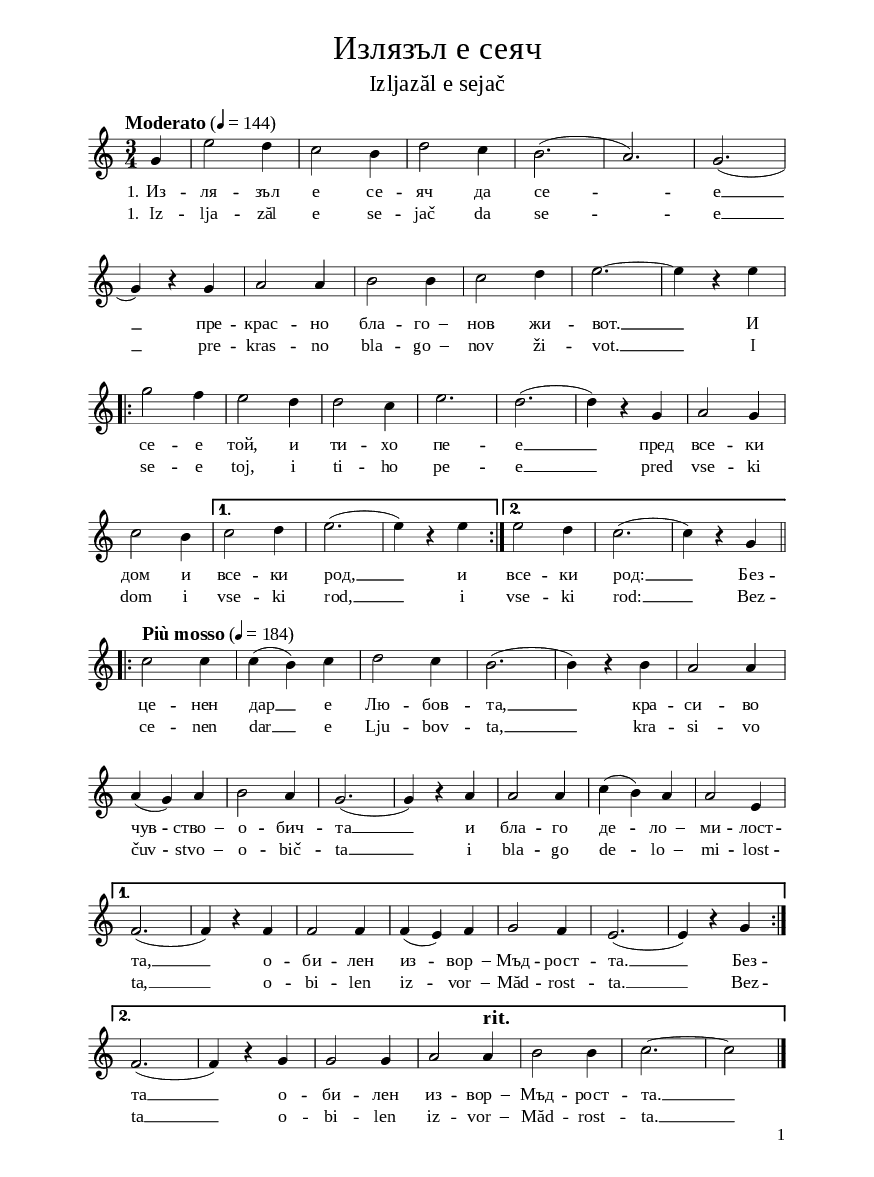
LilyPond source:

\version "2.24.4"

% include paper part and global functions
\include "include/globals.ily"

"rightBraces018" = \markup {
  \column {
    % repeat braces
    \translate #'(0 . -7.6 )
    \right-brace #18


    \translate #'(0 . -11.3 )
    \right-brace #41

    \translate #'(0 . -16.6 )
    \right-brace #18



  }
  \column {
    % repeat numbers
    \translate #'(0 . -8.2 )
    2

    \translate #'(0 . -13.9 )
    2

    \translate #'(0 . -22.6 )
    2


  }
}

\bookpart {
  \label #'ref018
  \tocItem \markup "Излязъл е сеяч – Izljazăl e sejač"
    \paper {
    print-all-headers = ##t
    print-page-number = ##t
    print-first-page-number = ##t

    % put page numbers on the bottom
    oddHeaderMarkup = \markup ""
    evenHeaderMarkup = \markup ""
    oddFooterMarkup = \markup
    \fill-line {
      ""
      \if \should-print-page-number \fromproperty #'page:page-number-string
    }
    evenFooterMarkup = \markup
    \fill-line {
      \if \should-print-page-number \fromproperty #'page:page-number-string
      ""
    }

    left-margin = 1.5\cm
    right-margin = 1.5\cm
    top-margin = 1.2\cm
    bottom-margin = 1.0\cm
    ragged-bottom = ##t % do not spread the staves to fill the whole vertical space

    % change distance between staves
    system-system-spacing =
    #'((basic-distance . 19)
       (minimum-distance . 8)
       (padding . 2)
       (stretchability . 12))
  }

  \header {
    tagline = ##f
  }
  \score {
    \include "include/score-layout.ily"

    \new Voice \absolute  {
      \clef treble
      \key c \major
      \time 3/4
      \tempoFunc "Moderato" 4 "144"

      \partial 4 g'4| e''2 d''4| c''2 b'4|d''2 c''4| b'2. (|a'2.) g'2. (| \break

      g'4 ) r4 g'4 | a'2 a'4 | b'2 b'4 | c''2 d''4 | e''2.~ e''4 r4 e'' | \break

      \repeat volta 2 {
        g''2 f''4 | e''2 d''4 | d''2 c''4 | e''2.| d''2. ( |d''4) r4 g'4| a'2 g'4| \break

        c''2 b'4 |
      }
      \alternative {
        {  c''2 d''4| e''2. (| e''4 ) r4  e''4| }
        { e''2 d''4 | c''2. (| c''4 )  r4 g'4  |  \break }
      }

      \repeat volta 2 {
        \tempoFunc "Più mosso" 4 "184"
        \bar ".|:-||" c''2 c''4 | c''4 ( b'4 ) c''4 | d''2 c''4 | b'2. (| b'4 ) r4 b'4 | a'2 a'4 | \break
        a'4 ( g'4 ) a'4 | b'2 a'4 | g'2. ( | g'4 ) r4 a'4 | a'2 a'4 | c''4 ( b'4) a'4 | a'2 e'4 |  \break
      }
      \alternative {
        {  f'2. (|  f'4 )  r4 f'4 | f'2 f'4 | f'4 ( e'4 ) f'4 | g'2 f'4 |e'2. (| e'4 ) r4 g'4   \break }
        {
          f'2. (|  f'4 ) r4 g'4 | g'2 g'4 | a'2  
          a'4 ^\markup \huge \raise #1.5 \bold "rit." | b'2 b'4 | c''2. ~ | c''2  \bar "|." \pageBreak
        }
      }
    }

    \addlyrics {
      \set stanza = "1." Из -- ля -- зъл е се -- яч да се -- е __
      пре -- крас -- но бла -- "го  –" нов жи -- вот. __ И
      се -- е той, и ти -- хо пе -- е __ пред все -- ки
      дом и все -- ки род, __  и все -- ки род: __ Без --
      це -- нен дар __ е Лю -- бов -- та, __ кра --  си -- во
      чув -- "ство  –" о -- бич -- та __  и бла -- го де -- "ло  –" ми -- лост --
      та, __  о -- би -- лен из -- "вор  –" Мъд -- рост -- та. __ Без --
      та  __  о -- би -- лен из -- "вор  –" Мъд -- рост -- та. __
    }

    \addlyrics {
      \set stanza = "1." Iz -- lja -- zăl e se -- jač da se -- e __
      pre -- kras -- no bla -- "go  –" nov ži -- vot. __ I
      se -- e toj, i ti -- ho pe -- e __ pred vse -- ki
      dom i vse -- ki rod, __  i vse -- ki rod: __ Bez --
      ce -- nen dar __ e Lju -- bov -- ta, __ kra --  si -- vo
      čuv -- "stvo  –" o -- bič -- ta __  i bla -- go de -- "lo  –" mi -- lost --
      ta, __  o -- bi -- len iz -- "vor  –" Măd -- rost -- ta. __ Bez --
      ta  __  o -- bi -- len iz -- "vor  –" Măd -- rost -- ta. __
    }


    \header {
      title = \titleFunc "Излязъл е сеяч" "Izljazăl e sejač"
    }

    \midi{}

  } % score


  \markup \abs-fontsize #10 {
    \hspace #5
    \override #`(baseline-skip . ,bgCoupletBaselineSkip) % affects space between column lines
    \column {

      \line { 2. И който чуе, в миг потръпва }
      \line {   "   " от тоя благ и мил напев; }
      \line {   "   " и просиява, и възкръсва, }
      \line {   "   " и благославя тоз посев. }
      \vspace #0.5
      \line { "   " \italic {Припев: } }
      \line {  "   " Безценен дар е Любовта, }
      \line { "   " красиво чувство – обичта }
      \line { "   " и благо дело – милостта, }
      \line {  "   " обилен извор – Мъдростта.}

      \vspace #0.5
      \line { "   " \italic {Припев ...} }

      \vspace #0.5
      \line { 3. Любов Вселената облива, }
      \line {   "   " от обич грее всяка твар; }
      \line {   "   " живот в живота се прелива, }
      \line {   "   " тук няма вече млад и стар. }
      \vspace #0.5
      \line { "   " \italic {Припев ...} }
    }
    \"rightBraces018"

    \hspace #3
    \override #`(baseline-skip . ,bgCoupletBaselineSkip)


    \column {

      \line { 2. I kojto čue, v mig potrăpva }
      \line {   "   " ot toja blag i mil napev; }
      \line {   "   " i prosijava, i văzkrăsva, }
      \line {   "   " i blagoslavja toz posev. }
      \vspace #0.5
      \line { "   " \italic {Refrain: } }
      \line {  "   " Bezcenen dar e Ljubovta, }
      \line { "   " krasivo čuvstvo – običta }
      \line { "   " i blago delo – milostta, }
      \line {  "   " obilen izvor – Mădrostta.}

      \vspace #0.5
      \line { "   " \italic {Refrain ...} }

      \vspace #0.5
      \line { 3. Ljubov Vselenata obliva, }
      \line {   "   " ot obič gree vsjaka tvar; }
      \line {   "   " život v života se preliva, }
      \line {   "   " tuk njama veče mlad i star. }
      \vspace #0.5
      \line { "   " \italic {Refrain ...} }

    }
    \"rightBraces018"

  }

  \markup \vspace #3

  % include foreign translation(s) of the song
  \version "2.24.4"

\markup \fill-line { \fontsize #deTitleFontSize "Der Sämann ist hinausgegangen" }
\markup \null
\markup \null
\markup \abs-fontsize #10 {
\fill-line {
  \override #`(baseline-skip . ,deCoupletBaselineSkip)
  \column {
    \line { 1. Der Sämann ist hinausgegangen, }
    \line {   "   " um das wunderbare Gute zu säen: das neue Leben!}

    \line {   "   " Und er sät und singt leise }
    \line {   "   " vor jedem Haus und jeder Familie: }
    \vspace #0.5
    \line { "   " \italic { Refrain:}  }

    \line {   "   " Eine unschätzbare Gabe ist die Liebe [Ljubovta], }
    \line {  "   "ein schönes Gefühl die Liebe [običta],* }
    \line {   "   " und ein gutes Werk die Barmherzigkeit, }
    \line {   "   " eine üppige Quelle die Weisheit. }
    \vspace #0.5
    \line { 2. Und wer dies hört, }
    \line {   "   "erschauert vor dieser guten, lieblichen Melodie; }
    \line {   "   " und erstrahlt und aufersteht }
    \line {   "   " und segnet diese Saat.}

    \vspace #0.5
    \line { "   " \italic { Refrain } ... }
    \vspace #0.5
    \line { 3. Die Liebe [Ljubov] ergießt sich in den Kosmos, }
    \line {   "   " vor Liebe [običta] strahlt jedes Wesen, }
    \line {   "   " das Leben quillt über in das Leben; }
    \line {   "   " hier gibt es nicht mehr Jung noch Alt. }
    \vspace #0.5
    \line { "   " \italic { Refrain } ... }


  }
}

}


} % bookpart
